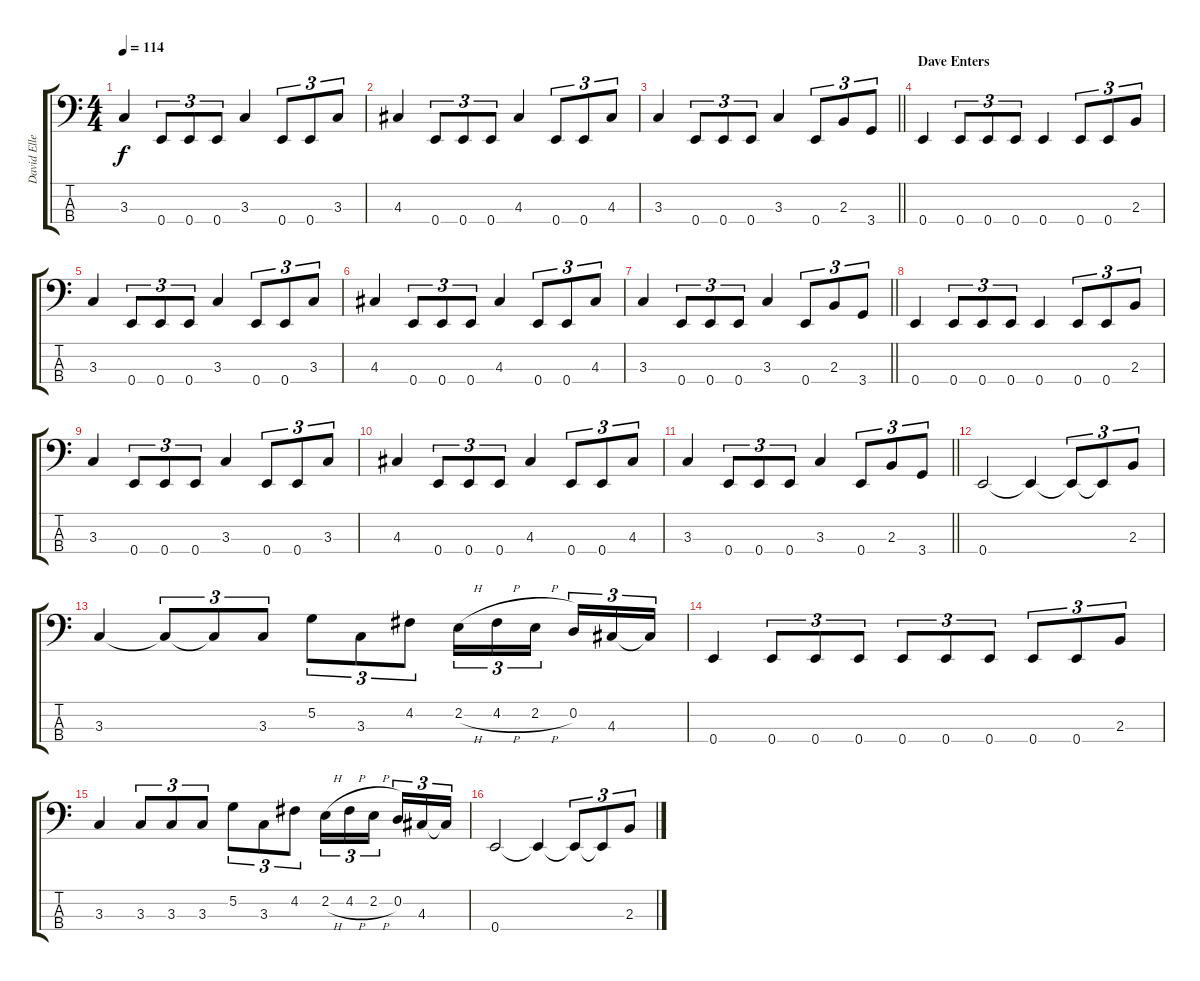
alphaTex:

\track ("David Ellefson" "David Elle") {instrument electricbasspick}
\staff {score tabs}
\tuning (G2 D2 A1 E1) {hide}
\ts (4 4)
\tempo 114
\clef f4
\ks c
3.3.4{dy f} 0.4.8{tu (3 2)} 0.4.8{tu (3 2)} 0.4.8{tu (3 2)} 3.3.4 0.4.8{tu (3 2)} 0.4.8{tu (3 2)} 3.3.8{tu (3 2)} |
4.3.4 0.4.8{tu (3 2)} 0.4.8{tu (3 2)} 0.4.8{tu (3 2)} 4.3.4 0.4.8{tu (3 2)} 0.4.8{tu (3 2)} 4.3.8{tu (3 2)} |
\barLineRight lightlight
3.3.4 0.4.8{tu (3 2)} 0.4.8{tu (3 2)} 0.4.8{tu (3 2)} 3.3.4 0.4.8{tu (3 2)} 2.3.8{tu (3 2)} 3.4.8{tu (3 2)} |
\section ("" "Dave Enters")
0.4.4 0.4.8{tu (3 2)} 0.4.8{tu (3 2)} 0.4.8{tu (3 2)} 0.4.4 0.4.8{tu (3 2)} 0.4.8{tu (3 2)} 2.3.8{tu (3 2)} |
3.3.4 0.4.8{tu (3 2)} 0.4.8{tu (3 2)} 0.4.8{tu (3 2)} 3.3.4 0.4.8{tu (3 2)} 0.4.8{tu (3 2)} 3.3.8{tu (3 2)} |
4.3.4 0.4.8{tu (3 2)} 0.4.8{tu (3 2)} 0.4.8{tu (3 2)} 4.3.4 0.4.8{tu (3 2)} 0.4.8{tu (3 2)} 4.3.8{tu (3 2)} |
\barLineRight lightlight
3.3.4 0.4.8{tu (3 2)} 0.4.8{tu (3 2)} 0.4.8{tu (3 2)} 3.3.4 0.4.8{tu (3 2)} 2.3.8{tu (3 2)} 3.4.8{tu (3 2)} |
0.4.4 0.4.8{tu (3 2)} 0.4.8{tu (3 2)} 0.4.8{tu (3 2)} 0.4.4 0.4.8{tu (3 2)} 0.4.8{tu (3 2)} 2.3.8{tu (3 2)} |
3.3.4 0.4.8{tu (3 2)} 0.4.8{tu (3 2)} 0.4.8{tu (3 2)} 3.3.4 0.4.8{tu (3 2)} 0.4.8{tu (3 2)} 3.3.8{tu (3 2)} |
4.3.4 0.4.8{tu (3 2)} 0.4.8{tu (3 2)} 0.4.8{tu (3 2)} 4.3.4 0.4.8{tu (3 2)} 0.4.8{tu (3 2)} 4.3.8{tu (3 2)} |
\barLineRight lightlight
3.3.4 0.4.8{tu (3 2)} 0.4.8{tu (3 2)} 0.4.8{tu (3 2)} 3.3.4 0.4.8{tu (3 2)} 2.3.8{tu (3 2)} 3.4.8{tu (3 2)} |
0.4.2 0.4{t}.4 0.4{t}.8{tu (3 2)} 0.4{t}.8{tu (3 2)} 2.3.8{tu (3 2)} |
3.3.4 3.3{t}.8{tu (3 2)} 3.3{t}.8{tu (3 2)} 3.3.8{tu (3 2)} 5.2.8{tu (3 2)} 3.3.8{tu (3 2)} 4.2.8{tu (3 2)} 2.2{h}.16{tu (3 2)} 4.2{h}.16{tu (3 2)} 2.2{h}.16{tu (3 2) beam splitsecondary} 0.2.16{tu (3 2)} 4.3.16{tu (3 2)} 4.3{t}.16{tu (3 2)} |
0.4.4 0.4.8{tu (3 2)} 0.4.8{tu (3 2)} 0.4.8{tu (3 2)} 0.4.8{tu (3 2)} 0.4.8{tu (3 2)} 0.4.8{tu (3 2)} 0.4.8{tu (3 2)} 0.4.8{tu (3 2)} 2.3.8{tu (3 2)} |
3.3.4 3.3.8{tu (3 2)} 3.3.8{tu (3 2)} 3.3.8{tu (3 2)} 5.2.8{tu (3 2)} 3.3.8{tu (3 2)} 4.2.8{tu (3 2)} 2.2{h}.16{tu (3 2)} 4.2{h}.16{tu (3 2)} 2.2{h}.16{tu (3 2) beam splitsecondary} 0.2.16{tu (3 2)} 4.3.16{tu (3 2)} 4.3{t}.16{tu (3 2)} |
0.4.2 0.4{t}.4 0.4{t}.8{tu (3 2)} 0.4{t}.8{tu (3 2)} 2.3.8{tu (3 2)}
